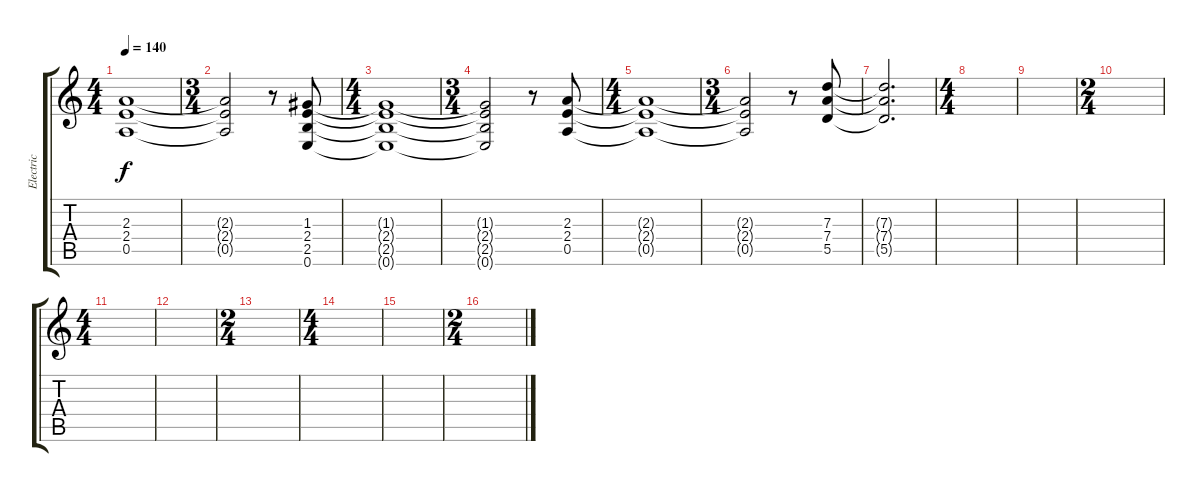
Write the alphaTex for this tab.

\track ("Electric" "Electric") {instrument overdrivenguitar}
\staff {score tabs}
\tuning (E4 B3 G3 D3 A2 E2) {hide}
\ts (4 4)
\tempo 140
\clef g2
\ks c
(2.3{t} 2.4{t} 0.5{t}).1{dy f} |
\ts (3 4)
(2.3{t} 2.4{t} 0.5{t}).2 r.8 (1.3 2.4 2.5 0.6).8 |
\ts (4 4)
(1.3{t} 2.4{t} 2.5{t} 0.6{t}).1 |
\ts (3 4)
(1.3{t} 2.4{t} 2.5{t} 0.6{t}).2 r.8 (2.3 2.4 0.5).8 |
\ts (4 4)
(2.3{t} 2.4{t} 0.5{t}).1 |
\ts (3 4)
(2.3{t} 2.4{t} 0.5{t}).2 r.8 (7.3 7.4 5.5).8 |
(7.3{t} 7.4{t} 5.5{t}).2{d} |
\ts (4 4)
|
|
\ts (2 4)
|
\ts (4 4)
|
|
\ts (2 4)
|
\ts (4 4)
|
|
\ts (2 4)
